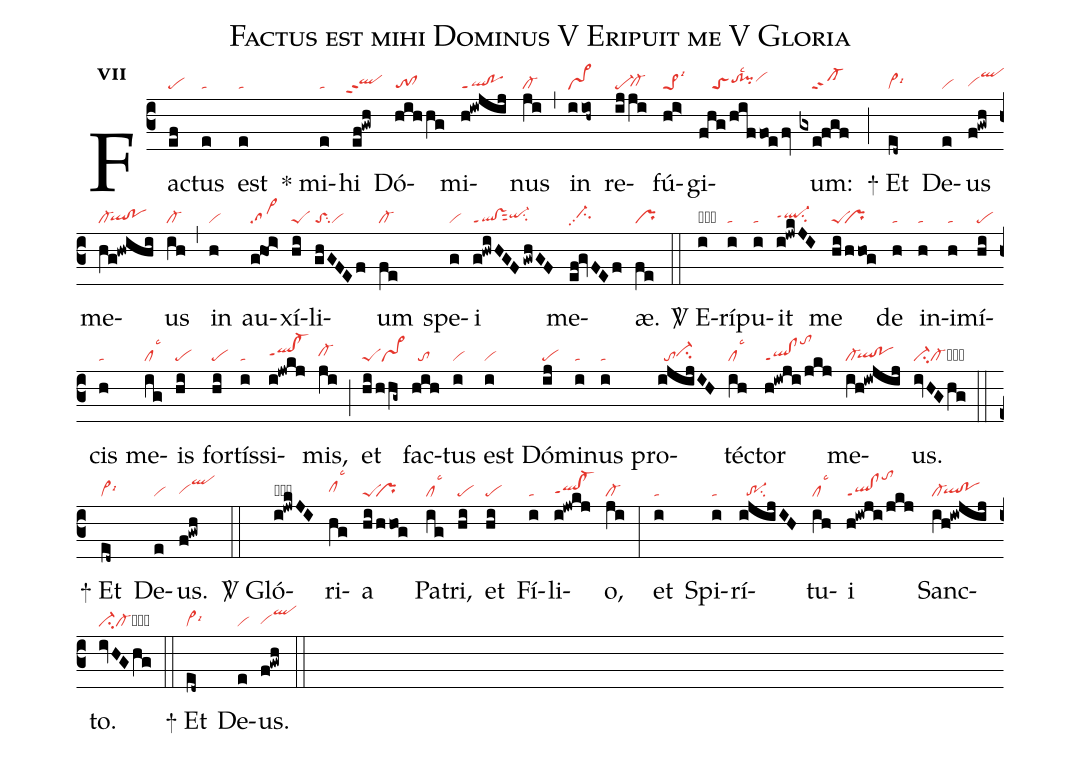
name:Factus est mihi Dominus V Eripuit me V Gloria;
office-part:re;
mode:7;
nabc-lines:1;
%%
initial-style: 1;
name: Factus est mihi Dominus;
mode: 7;
office-part: Responsorium;
annotation: Resp.;
annotation: vii;
nabc-lines:1;
%%
(c3) Fac(ef|pe)tus(e|ta) est(e|ta) <sp>*</sp> mi(e|ta)hi(ef!gwh|``qlhhppt2) Dó(hihhg|to!cl)mi(h!iwjij|ql!poppt1)nus(ji|cl-) (,) in(iioh~|vs>) re(ijji|pe-`cl-hg)fú(hi>|pe>1lsi3)gi(fhg/hiffoe/fv|////toStohh!pihhlsc2vihi)um:(gxe!fgf|////sf-) (;)
<sp>+</sp> Et(ed~|vi>lsi6) De(e|vi)us(f!gwh|vihgqlhk) me(hg!hwihi|cl-`qlhg!pohg)us(ih|cl-) (,) in(h|vi) au(g!ho!i>|sa>)xí(hi|peS)li(ghGFEf|toSsu2vi)um(fe|cl-) spe(g|vi)i(g!hwiHGF/gwhGF|ql!vsppt1sut2qi-hhsu2) me(ef!gvFEf|//ci-hhpp2)æ.(fe|pr) (::)

<sp>V/</sp> E(i|obta)rí(i|ta)pu(i|ta)it(i!jwkJI|ql-hhppt1su2) me(hi/hhog|peS``pr) de(h|ta) in(h|ta)i(h|ta)mí(hi|pe)cis(h|ta) me(ig|cllsc3)is(hi|pe) for(hi|pe)tís(i|ta)si(i!jwkj|qlhh!cl-hhppt1)mis,(ji|cl-hh) (;) et(hi/hhg~|peSvs>) fac(hih|//to)tus(i|vi) est(i|vi) Dó(ij|pe)mi(i|ta)nus(i|ta) pro(ijijIH|//toci-hh)téc(ih|cllsc3)tor(h!iwji/jkj|ql!clppt1tohm) me(ih!iwjij|cl-`qlhg!pohg)us.(ivHGhg|ci-cl-cb) (::)
<sp>+</sp> Et(ed~|vi>lsi6) De(e|vi)us.(f!gwh|vihgqlhk) (::)

<sp>V/</sp> Gló(i!jwkJI|obql-hhppt1su2)ri(hg|clhhlsc3)a(hi/hhog|peS``pr) Pa(ig|cllsc3)tri,(hi|pe) et(hi|pe) Fí(i|ta)li(i!jwkj|qlhg!cl-hgppt1)o,(ji|cl-) (:) et(i|ta) Spi(i|ta)rí(ijijIH|//tr-1su2)tu(ih|cllsc3)i(h!iwji/jkj|ql!clppt1tohm) Sanc(ih!iwjij|cl-`qlhg!pohg)to.(ivHGhg|ci-cl-cb) (::)
<sp>+</sp> Et(ed~|vi>lsi6) De(e|vi)us.(f!gwh|vihgqlhk) (::)
